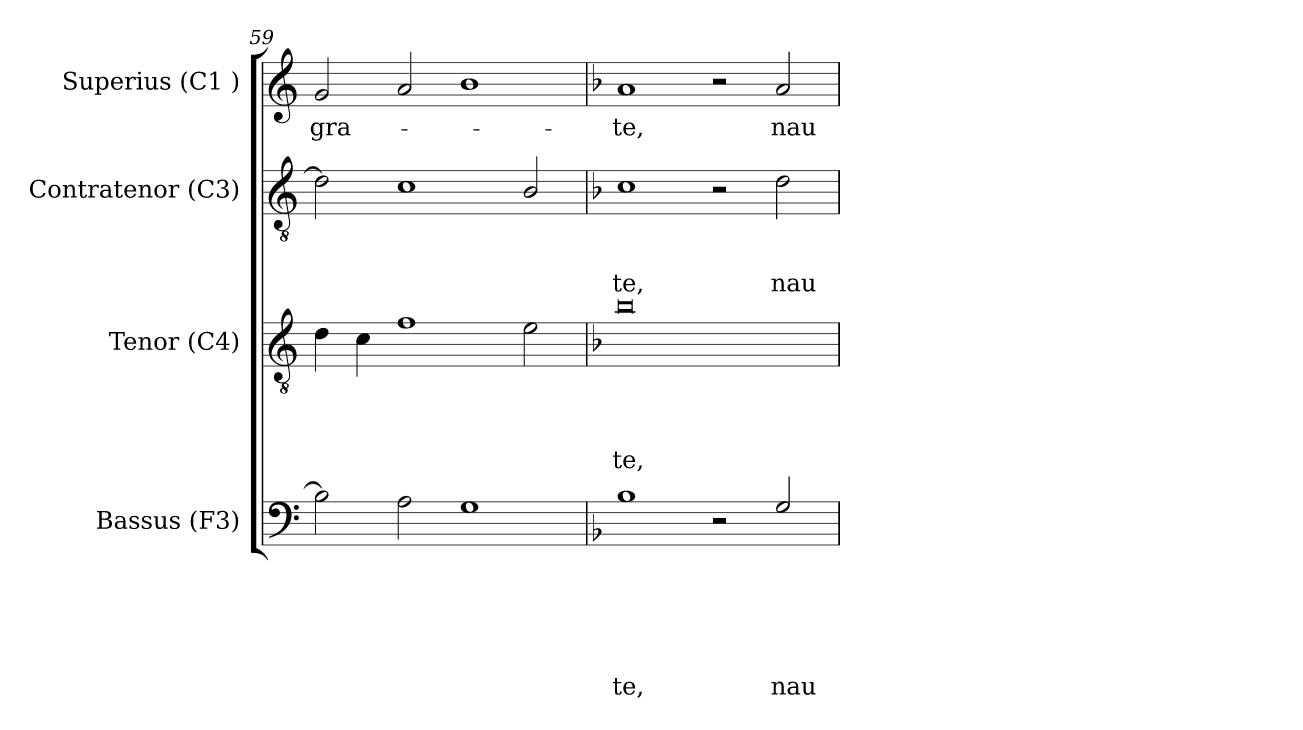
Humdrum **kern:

**kern	**text	**text	**text	**text	**text	**text	**kern	**text	**text	**text	**text	**kern	**text	**text	**text	**kern	**text
*part4	*part4	*part4	*part4	*part4	*part4	*part4	*part3	*part3	*part3	*part3	*part3	*part2	*part2	*part2	*part2	*part1	*part1
*staff4	*staff4	*staff4	*staff4	*staff4	*staff4	*staff4	*staff3	*staff3	*staff3	*staff3	*staff3	*staff2	*staff2	*staff2	*staff2	*staff1	*staff1
*I"Bassus (F3)	*	*	*	*	*	*	*I"Tenor (C4)	*	*	*	*	*I"Contratenor (C3)	*	*	*	*I"Superius (C1 )	*
*I'Bass.	*	*	*	*	*	*	*I'T.	*	*	*	*	*I'C.	*	*	*	*I'S.	*
*clefF4	*	*	*	*	*	*	*clefGv2	*	*	*	*	*clefGv2	*	*	*	*clefG2	*
*k[]	*	*	*	*	*	*	*k[]	*	*	*	*	*k[]	*	*	*	*k[]	*
*C:	*	*	*	*	*	*	*C:	*	*	*	*	*C:	*	*	*	*C:	*
=59	=59	=59	=59	=59	=59	=59	=59	=59	=59	=59	=59	=59	=59	=59	=59	=59	=59
!	!	!	!	!	!	!	!	!	!	!	!	!	!	!	!	!	!LO:LY:b
2B\]	.	.	.	.	.	.	4d\	.	.	.	.	2d\]	.	.	.	2g/	-gra-
.	.	.	.	.	.	.	4c\	.	.	.	.	.	.	.	.	.	.
2A\	.	.	.	.	.	.	1f	.	.	.	.	1c	.	.	.	2a/	.
1G	.	.	.	.	.	.	.	.	.	.	.	.	.	.	.	1b	.
.	.	.	.	.	.	.	2e\	.	.	.	.	2B/	.	.	.	.	.
=60	=60	=60	=60	=60	=60	=60	=60	=60	=60	=60	=60	=60	=60	=60	=60	=60	=60
*k[b-]	*	*	*	*	*	*	*k[b-]	*	*	*	*	*k[b-]	*	*	*	*k[b-]	*
*F:	*	*	*	*	*	*	*F:	*	*	*	*	*F:	*	*	*	*F:	*
!	!	!	!	!	!	!LO:LY:b	!	!	!	!	!LO:LY:b:rj	!	!	!	!LO:LY:b	!	!LO:LY:b
1B-	.	.	.	.	.	-te,	0b-	.	.	.	-te,	1c	.	.	-te,	1a	-te,
2r	.	.	.	.	.	.	.	.	.	.	.	2r	.	.	.	2r	.
!	!	!	!	!	!	!LO:LY:b	!	!	!	!	!	!	!	!	!LO:LY:b	!	!LO:LY:b
2G/	.	.	.	.	.	nau-	.	.	.	.	.	2d\	.	.	nau-	2a/	nau-
=	=	=	=	=	=	=	=	=	=	=	=	=	=	=	=	=	=
*-	*-	*-	*-	*-	*-	*-	*-	*-	*-	*-	*-	*-	*-	*-	*-	*-	*-
